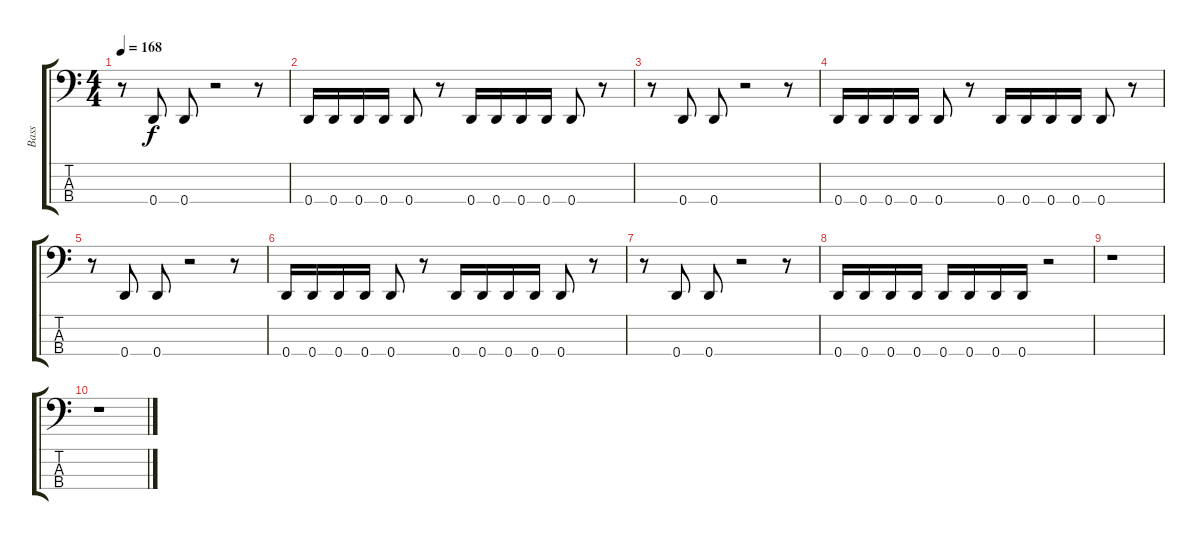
\track ("Bass" "Bass") {instrument electricbassfinger}
\staff {score tabs}
\tuning (G2 D2 A1 D1) {hide}
\ts (4 4)
\tempo 168
\clef f4
\ks c
r.8{dy f} 0.4.8 0.4.8 r.2 r.8 |
0.4.16 0.4.16 0.4.16 0.4.16 0.4.8 r.8 0.4.16 0.4.16 0.4.16 0.4.16 0.4.8 r.8 |
r.8 0.4.8 0.4.8 r.2 r.8 |
0.4.16 0.4.16 0.4.16 0.4.16 0.4.8 r.8 0.4.16 0.4.16 0.4.16 0.4.16 0.4.8 r.8 |
r.8 0.4.8 0.4.8 r.2 r.8 |
0.4.16 0.4.16 0.4.16 0.4.16 0.4.8 r.8 0.4.16 0.4.16 0.4.16 0.4.16 0.4.8 r.8 |
r.8 0.4.8 0.4.8 r.2 r.8 |
0.4.16 0.4.16 0.4.16 0.4.16 0.4.16 0.4.16 0.4.16 0.4.16 r.2 |
r.1 |
r.1
